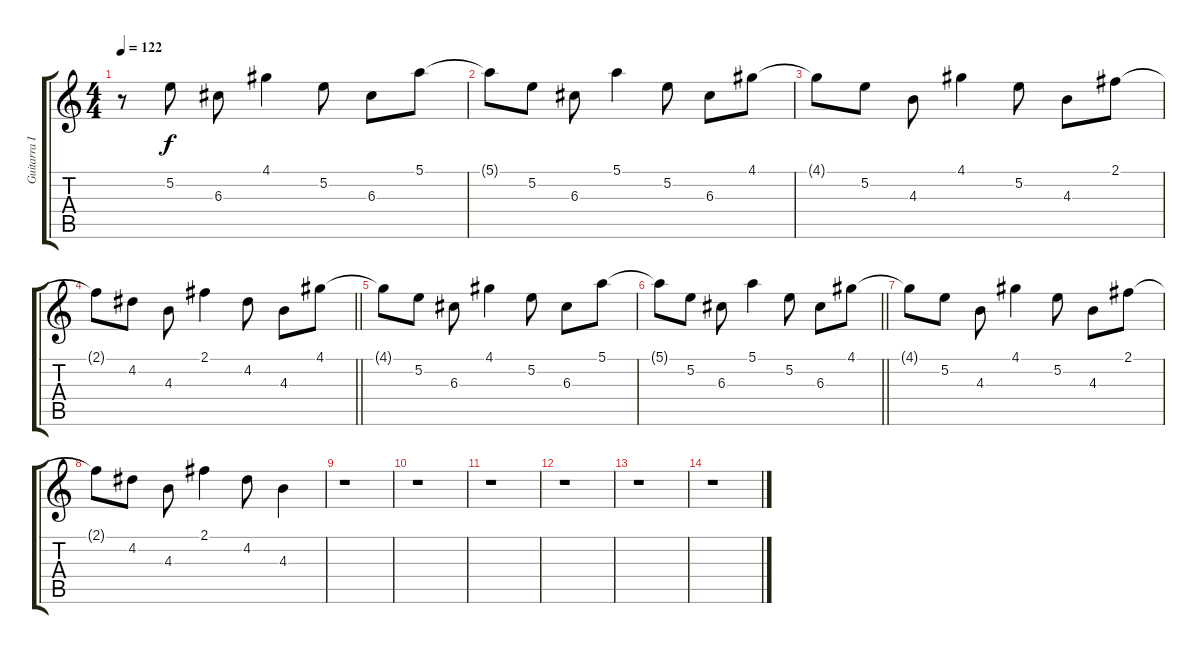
\track ("Guitarra III" "Guitarra I") {instrument acousticguitarsteel}
\staff {score tabs}
\tuning (E4 B3 G3 D3 A2 E2) {hide}
\ts (4 4)
\tempo 122
\clef g2
\ks c
r.8{dy f} 5.2.8 6.3.8 4.1.4 5.2.8 6.3.8 5.1.8 |
5.1{t}.8 5.2.8 6.3.8 5.1.4 5.2.8 6.3.8 4.1.8 |
4.1{t}.8 5.2.8 4.3.8 4.1.4 5.2.8 4.3.8 2.1.8 |
\barLineRight lightlight
2.1{t}.8 4.2.8 4.3.8 2.1.4 4.2.8 4.3.8 4.1.8 |
4.1{t}.8 5.2.8 6.3.8 4.1.4 5.2.8 6.3.8 5.1.8 |
\barLineRight lightlight
5.1{t}.8 5.2.8 6.3.8 5.1.4 5.2.8 6.3.8 4.1.8 |
4.1{t}.8 5.2.8 4.3.8 4.1.4 5.2.8 4.3.8 2.1.8 |
2.1{t}.8 4.2.8 4.3.8 2.1.4 4.2.8 4.3.4 |
r.1 |
r.1 |
r.1 |
r.1 |
r.1 |
r.1
